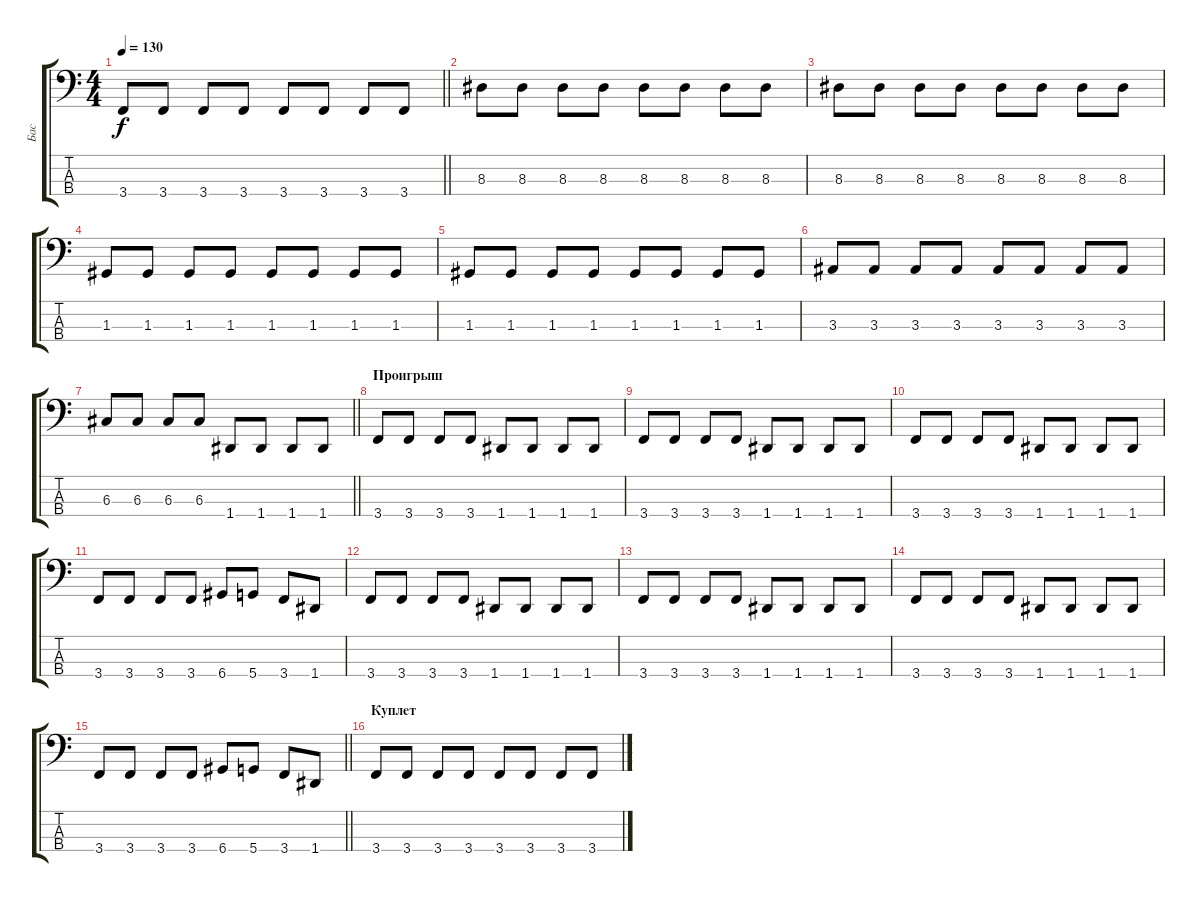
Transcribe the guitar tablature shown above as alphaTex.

\track ("Бас" "Бас") {instrument electricbassfinger}
\staff {score tabs}
\tuning (F2 C2 G1 D1) {hide}
\ts (4 4)
\tempo 130
\clef f4
\barLineRight lightlight
\ks c
3.4.8{dy f} 3.4.8 3.4.8 3.4.8 3.4.8 3.4.8 3.4.8 3.4.8 |
8.3.8 8.3.8 8.3.8 8.3.8 8.3.8 8.3.8 8.3.8 8.3.8 |
8.3.8 8.3.8 8.3.8 8.3.8 8.3.8 8.3.8 8.3.8 8.3.8 |
1.3.8 1.3.8 1.3.8 1.3.8 1.3.8 1.3.8 1.3.8 1.3.8 |
1.3.8 1.3.8 1.3.8 1.3.8 1.3.8 1.3.8 1.3.8 1.3.8 |
3.3.8 3.3.8 3.3.8 3.3.8 3.3.8 3.3.8 3.3.8 3.3.8 |
\barLineRight lightlight
6.3.8 6.3.8 6.3.8 6.3.8 1.4.8 1.4.8 1.4.8 1.4.8 |
\section ("" "Проигрыш")
3.4.8 3.4.8 3.4.8 3.4.8 1.4.8 1.4.8 1.4.8 1.4.8 |
3.4.8 3.4.8 3.4.8 3.4.8 1.4.8 1.4.8 1.4.8 1.4.8 |
3.4.8 3.4.8 3.4.8 3.4.8 1.4.8 1.4.8 1.4.8 1.4.8 |
3.4.8 3.4.8 3.4.8 3.4.8 6.4.8 5.4.8 3.4.8 1.4.8 |
3.4.8 3.4.8 3.4.8 3.4.8 1.4.8 1.4.8 1.4.8 1.4.8 |
3.4.8 3.4.8 3.4.8 3.4.8 1.4.8 1.4.8 1.4.8 1.4.8 |
3.4.8 3.4.8 3.4.8 3.4.8 1.4.8 1.4.8 1.4.8 1.4.8 |
\barLineRight lightlight
3.4.8 3.4.8 3.4.8 3.4.8 6.4.8 5.4.8 3.4.8 1.4.8 |
\section ("" "Куплет")
3.4.8 3.4.8 3.4.8 3.4.8 3.4.8 3.4.8 3.4.8 3.4.8
